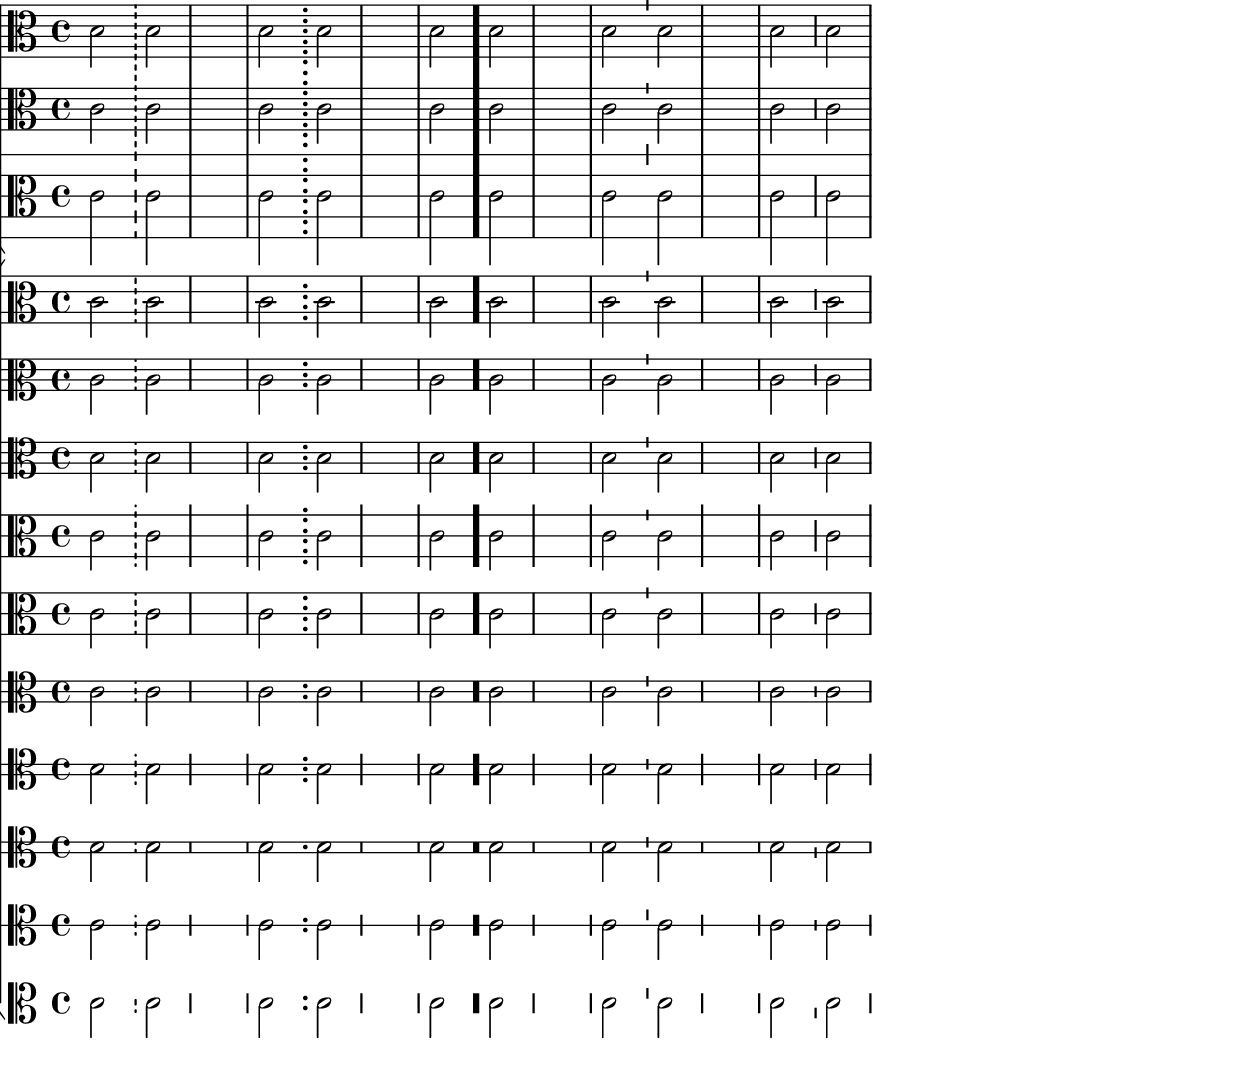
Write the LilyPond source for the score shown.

%% Generated by lilypond-book
%% Options: [exampleindent=10.16\mm,indent=0\mm,line-width=160\mm,paper-height=845.047\pt,paper-width=597.508\pt,papersize='(cons (* 597.508 pt) (* 845.047 pt))]
\include "lilypond-book-preamble.ly"


% ****************************************************************
% Start cut-&-pastable-section
% ****************************************************************

#(ly:set-option 'eps-box-padding 3.000000)



\paper {
  #(set-paper-size '(cons (* 597.508 pt) (* 845.047 pt)))
  indent = 0\mm
  line-width = 160\mm
  % offset the left padding, also add 1mm as lilypond creates cropped
  % images with a little space on the right
  line-width = #(- line-width (* mm  3.000000) (* mm 1))
}

\layout {
  
}




% ****************************************************************
% ly snippet:
% ****************************************************************
\sourcefilename "/lilypond-2.26.0/input/regression/bar-lines.ly"
\sourcefileline 0
\version "2.23.6"

\header { texidoc = "Various types of bar lines can be drawn.

The dashes in a dashed bar line covers staff lines exactly. Dashed
bar lines between staves start and end on a half dash precisely.

The dots in a dotted bar line are in spaces.

A thick bar line is created by \bar \".\", which is consistent
with e.g. \bar \"|.\"

A tick bar line is a short line of the same length as a staff
space, centered on the top-most bar line.

A short bar line has a height of half the height of the staff, rounded
up to an integer number of staff spaces.  It is usually centered
vertically, but on short staves, it is shifted down to distinguish it
from a normal bar line."
}

bars = {
  s2 \bar "!" s
  s1
  s2 \bar ";" s
  s1
  s2 \bar "." s
  s1
  s2 \bar "'" s
  s1
  s2 \bar "," s
}

music = \fixed c' {
  \clef "alto"
  c2 c
  s1
  c2 c
  s1
  c2 c
  s1
  c2 c
  s1
  c2 c
}

<<
  \new StaffGroup <<
    \new Staff \with {
      \override StaffSymbol.line-count = #6
    } <<
      \bars \music
    >>

    \new Staff \music

    \new Staff \with {
      \override StaffSymbol.staff-space = 2
    } \music
  >>

  \new ChoirStaff <<
    \new Staff \with {
      \override StaffSymbol.line-positions = #'(-4 -2 2 5)
    } \music

    \new Staff \with {
      \override StaffSymbol.line-positions = #'(-2 0 2 4)
    } \music

    \new Staff \with {
      \override StaffSymbol.line-count = #4
    } \music

    \new Staff \with {
      \override StaffSymbol.line-positions = #'(-4 0 4)
      \override BarLine.bar-extent = #'(-3 . 3)
    } \music

    \new Staff \with {
      \override StaffSymbol.line-positions = #'(-4 0 4)
    } \music

    \new Staff \with {
      \override StaffSymbol.line-count = #3
    } \music
    \new Staff \with {
      \override StaffSymbol.line-count = #2
    } \music

    \new Staff \with {
      \override StaffSymbol.line-count = #2
      \override BarLine.bar-extent = #'(-0.5 . 0.5)
    } \music

    \new Staff \with {
      \override StaffSymbol.line-count = #1
    } \music

    \new Staff \with {
      \override StaffSymbol.line-count = #0
    } \music
  >>
>>



% ****************************************************************
% end ly snippet
% ****************************************************************
